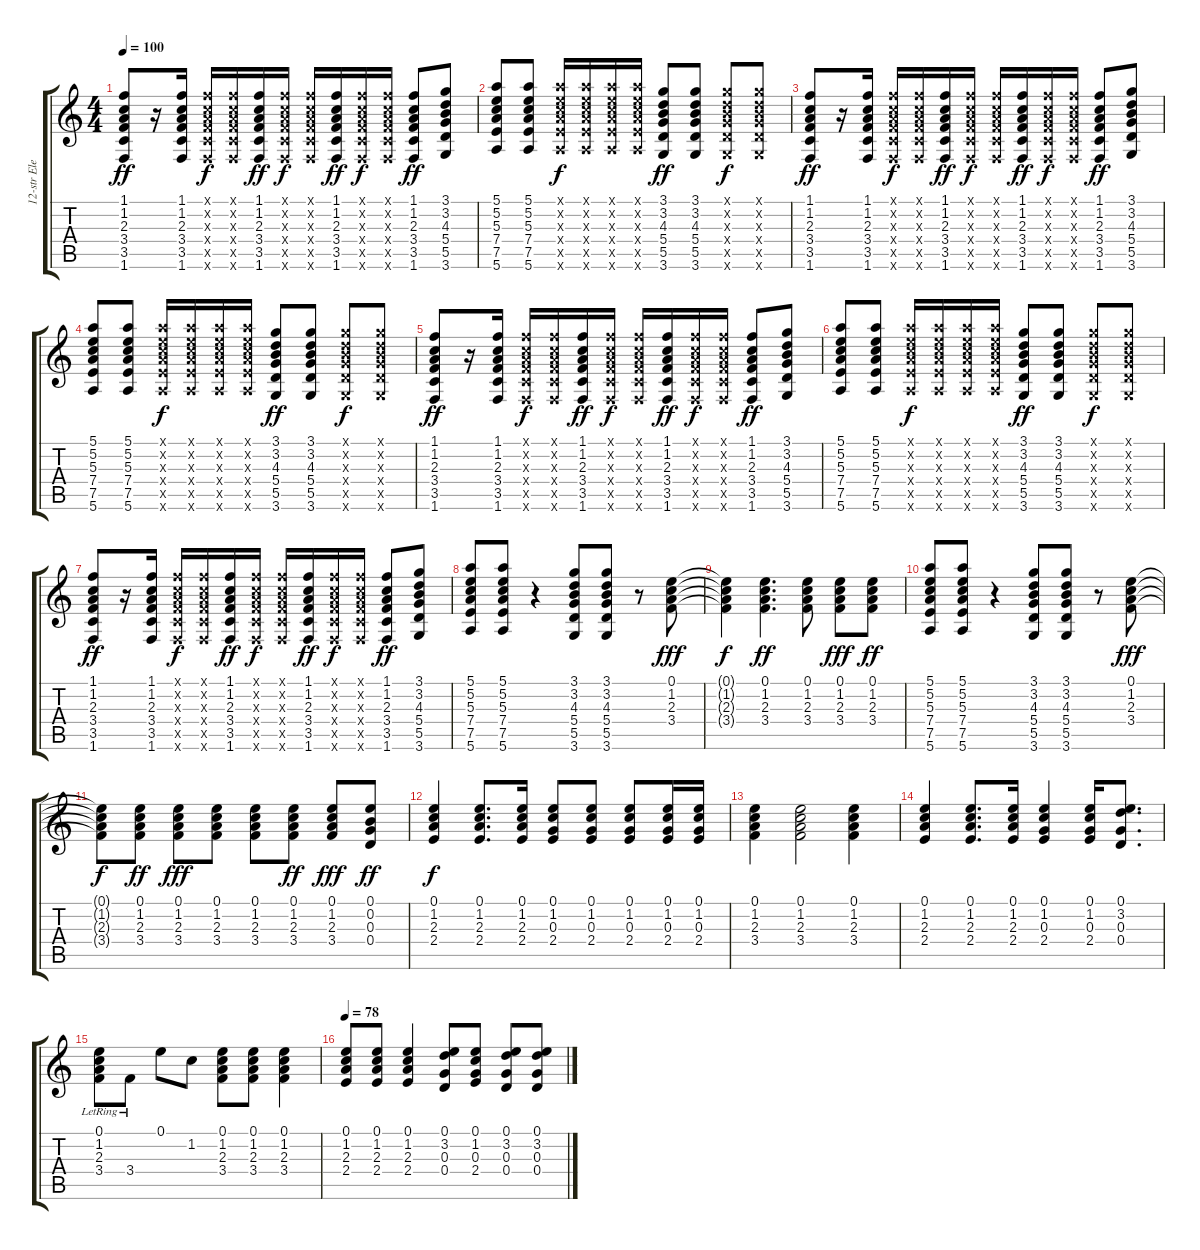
\track ("12-str Electric I (Page)" "12-str Ele") {instrument electricguitarjazz}
\staff {score tabs}
\tuning (E4 B3 G3 D3 A2 E2) {hide}
\ts (4 4)
\tempo 100
\clef g2
\ks c
(1.1 1.2 2.3 3.4 3.5 1.6).8{dy ff} r.16 (1.1 1.2 2.3 3.4 3.5 1.6).16 (1.1{x} 1.2{x} 2.3{x} 3.4{x} 3.5{x} 1.6{x}).16{dy f} (1.1{x} 1.2{x} 2.3{x} 3.4{x} 3.5{x} 1.6{x}).16 (1.1 1.2 2.3 3.4 3.5 1.6).16{dy ff} (1.1{x} 1.2{x} 2.3{x} 3.4{x} 3.5{x} 1.6{x}).16{dy f} (1.1{x} 1.2{x} 2.3{x} 3.4{x} 3.5{x} 1.6{x}).16 (1.1 1.2 2.3 3.4 3.5 1.6).16{dy ff} (1.1{x} 1.2{x} 2.3{x} 3.4{x} 3.5{x} 1.6{x}).16{dy f} (1.1{x} 1.2{x} 2.3{x} 3.4{x} 3.5{x} 1.6{x}).16 (1.1 1.2 2.3 3.4 3.5 1.6).8{dy ff} (3.1 3.2 4.3 5.4 5.5 3.6).8 |
(5.1 5.2 5.3 7.4 7.5 5.6).8 (5.1 5.2 5.3 7.4 7.5 5.6).8 (5.1{x} 5.2{x} 5.3{x} 7.4{x} 7.5{x} 5.6{x}).16{dy f} (5.1{x} 5.2{x} 5.3{x} 7.4{x} 7.5{x} 5.6{x}).16 (5.1{x} 5.2{x} 5.3{x} 7.4{x} 7.5{x} 5.6{x}).16 (5.1{x} 5.2{x} 5.3{x} 7.4{x} 7.5{x} 5.6{x}).16 (3.1 3.2 4.3 5.4 5.5 3.6).8{dy ff} (3.1 3.2 4.3 5.4 5.5 3.6).8 (3.1{x} 3.2{x} 4.3{x} 5.4{x} 5.5{x} 3.6{x}).8{dy f} (3.1{x} 3.2{x} 4.3{x} 5.4{x} 5.5{x} 3.6{x}).8 |
(1.1 1.2 2.3 3.4 3.5 1.6).8{dy ff} r.16 (1.1 1.2 2.3 3.4 3.5 1.6).16 (1.1{x} 1.2{x} 2.3{x} 3.4{x} 3.5{x} 1.6{x}).16{dy f} (1.1{x} 1.2{x} 2.3{x} 3.4{x} 3.5{x} 1.6{x}).16 (1.1 1.2 2.3 3.4 3.5 1.6).16{dy ff} (1.1{x} 1.2{x} 2.3{x} 3.4{x} 3.5{x} 1.6{x}).16{dy f} (1.1{x} 1.2{x} 2.3{x} 3.4{x} 3.5{x} 1.6{x}).16 (1.1 1.2 2.3 3.4 3.5 1.6).16{dy ff} (1.1{x} 1.2{x} 2.3{x} 3.4{x} 3.5{x} 1.6{x}).16{dy f} (1.1{x} 1.2{x} 2.3{x} 3.4{x} 3.5{x} 1.6{x}).16 (1.1 1.2 2.3 3.4 3.5 1.6).8{dy ff} (3.1 3.2 4.3 5.4 5.5 3.6).8 |
(5.1 5.2 5.3 7.4 7.5 5.6).8 (5.1 5.2 5.3 7.4 7.5 5.6).8 (5.1{x} 5.2{x} 5.3{x} 7.4{x} 7.5{x} 5.6{x}).16{dy f} (5.1{x} 5.2{x} 5.3{x} 7.4{x} 7.5{x} 5.6{x}).16 (5.1{x} 5.2{x} 5.3{x} 7.4{x} 7.5{x} 5.6{x}).16 (5.1{x} 5.2{x} 5.3{x} 7.4{x} 7.5{x} 5.6{x}).16 (3.1 3.2 4.3 5.4 5.5 3.6).8{dy ff} (3.1 3.2 4.3 5.4 5.5 3.6).8 (3.1{x} 3.2{x} 4.3{x} 5.4{x} 5.5{x} 3.6{x}).8{dy f} (3.1{x} 3.2{x} 4.3{x} 5.4{x} 5.5{x} 3.6{x}).8 |
(1.1 1.2 2.3 3.4 3.5 1.6).8{dy ff} r.16 (1.1 1.2 2.3 3.4 3.5 1.6).16 (1.1{x} 1.2{x} 2.3{x} 3.4{x} 3.5{x} 1.6{x}).16{dy f} (1.1{x} 1.2{x} 2.3{x} 3.4{x} 3.5{x} 1.6{x}).16 (1.1 1.2 2.3 3.4 3.5 1.6).16{dy ff} (1.1{x} 1.2{x} 2.3{x} 3.4{x} 3.5{x} 1.6{x}).16{dy f} (1.1{x} 1.2{x} 2.3{x} 3.4{x} 3.5{x} 1.6{x}).16 (1.1 1.2 2.3 3.4 3.5 1.6).16{dy ff} (1.1{x} 1.2{x} 2.3{x} 3.4{x} 3.5{x} 1.6{x}).16{dy f} (1.1{x} 1.2{x} 2.3{x} 3.4{x} 3.5{x} 1.6{x}).16 (1.1 1.2 2.3 3.4 3.5 1.6).8{dy ff} (3.1 3.2 4.3 5.4 5.5 3.6).8 |
(5.1 5.2 5.3 7.4 7.5 5.6).8 (5.1 5.2 5.3 7.4 7.5 5.6).8 (5.1{x} 5.2{x} 5.3{x} 7.4{x} 7.5{x} 5.6{x}).16{dy f} (5.1{x} 5.2{x} 5.3{x} 7.4{x} 7.5{x} 5.6{x}).16 (5.1{x} 5.2{x} 5.3{x} 7.4{x} 7.5{x} 5.6{x}).16 (5.1{x} 5.2{x} 5.3{x} 7.4{x} 7.5{x} 5.6{x}).16 (3.1 3.2 4.3 5.4 5.5 3.6).8{dy ff} (3.1 3.2 4.3 5.4 5.5 3.6).8 (3.1{x} 3.2{x} 4.3{x} 5.4{x} 5.5{x} 3.6{x}).8{dy f} (3.1{x} 3.2{x} 4.3{x} 5.4{x} 5.5{x} 3.6{x}).8 |
(1.1 1.2 2.3 3.4 3.5 1.6).8{dy ff} r.16 (1.1 1.2 2.3 3.4 3.5 1.6).16 (1.1{x} 1.2{x} 2.3{x} 3.4{x} 3.5{x} 1.6{x}).16{dy f} (1.1{x} 1.2{x} 2.3{x} 3.4{x} 3.5{x} 1.6{x}).16 (1.1 1.2 2.3 3.4 3.5 1.6).16{dy ff} (1.1{x} 1.2{x} 2.3{x} 3.4{x} 3.5{x} 1.6{x}).16{dy f} (1.1{x} 1.2{x} 2.3{x} 3.4{x} 3.5{x} 1.6{x}).16 (1.1 1.2 2.3 3.4 3.5 1.6).16{dy ff} (1.1{x} 1.2{x} 2.3{x} 3.4{x} 3.5{x} 1.6{x}).16{dy f} (1.1{x} 1.2{x} 2.3{x} 3.4{x} 3.5{x} 1.6{x}).16 (1.1 1.2 2.3 3.4 3.5 1.6).8{dy ff} (3.1 3.2 4.3 5.4 5.5 3.6).8 |
(5.1 5.2 5.3 7.4 7.5 5.6).8 (5.1 5.2 5.3 7.4 7.5 5.6).8 r.4 (3.1 3.2 4.3 5.4 5.5 3.6).8 (3.1 3.2 4.3 5.4 5.5 3.6).8 r.8 (0.1 1.2 2.3 3.4).8{dy fff} |
(0.1{t} 1.2{t} 2.3{t} 3.4{t}).4{dy f} (0.1 1.2 2.3 3.4).4{d dy ff} (0.1 1.2 2.3 3.4).8 (0.1 1.2 2.3 3.4).8{dy fff} (0.1 1.2 2.3 3.4).8{dy ff} |
(5.1 5.2 5.3 7.4 7.5 5.6).8 (5.1 5.2 5.3 7.4 7.5 5.6).8 r.4 (3.1 3.2 4.3 5.4 5.5 3.6).8 (3.1 3.2 4.3 5.4 5.5 3.6).8 r.8 (0.1 1.2 2.3 3.4).8{dy fff} |
(0.1{t} 1.2{t} 2.3{t} 3.4{t}).8{dy f} (0.1 1.2 2.3 3.4).8{dy ff} (0.1 1.2 2.3 3.4).8{dy fff} (0.1 1.2 2.3 3.4).8 (0.1 1.2 2.3 3.4).8 (0.1 1.2 2.3 3.4).8{dy ff} (0.1 1.2 2.3 3.4).8{dy fff} (0.1 0.2 0.3 0.4).8{dy ff} |
(0.1 1.2 2.3 2.4).4{dy f} (0.1 1.2 2.3 2.4).8{d} (0.1 1.2 2.3 2.4).16 (0.1 1.2 0.3 2.4).8 (0.1 1.2 0.3 2.4).8 (0.1 1.2 0.3 2.4).8 (0.1 1.2 0.3 2.4).16 (0.1 1.2 0.3 2.4).16 |
(0.1 1.2 2.3 3.4).4 (0.1 1.2 2.3 3.4).2 (0.1 1.2 2.3 3.4).4 |
(0.1 1.2 2.3 2.4).4 (0.1 1.2 2.3 2.4).8{d} (0.1 1.2 2.3 2.4).16 (0.1 1.2 0.3 2.4).4 (0.1 1.2 0.3 2.4).16 (0.1 3.2 0.3 0.4).8{d} |
(0.1{lr} 1.2{lr} 2.3{lr} 3.4{lr}).8 3.4{lr}.8 0.1.8 1.2.8 (0.1 1.2 2.3 3.4).8 (0.1 1.2 2.3 3.4).8 (0.1 1.2 2.3 3.4).4 |
\tempo 78
(0.1 1.2 2.3 2.4).8 (0.1 1.2 2.3 2.4).8 (0.1 1.2 2.3 2.4).4 (0.1 3.2 0.3 0.4).8 (0.1 1.2 0.3 2.4).8 (0.1 3.2 0.3 0.4).8 (0.1 3.2 0.3 0.4).8
